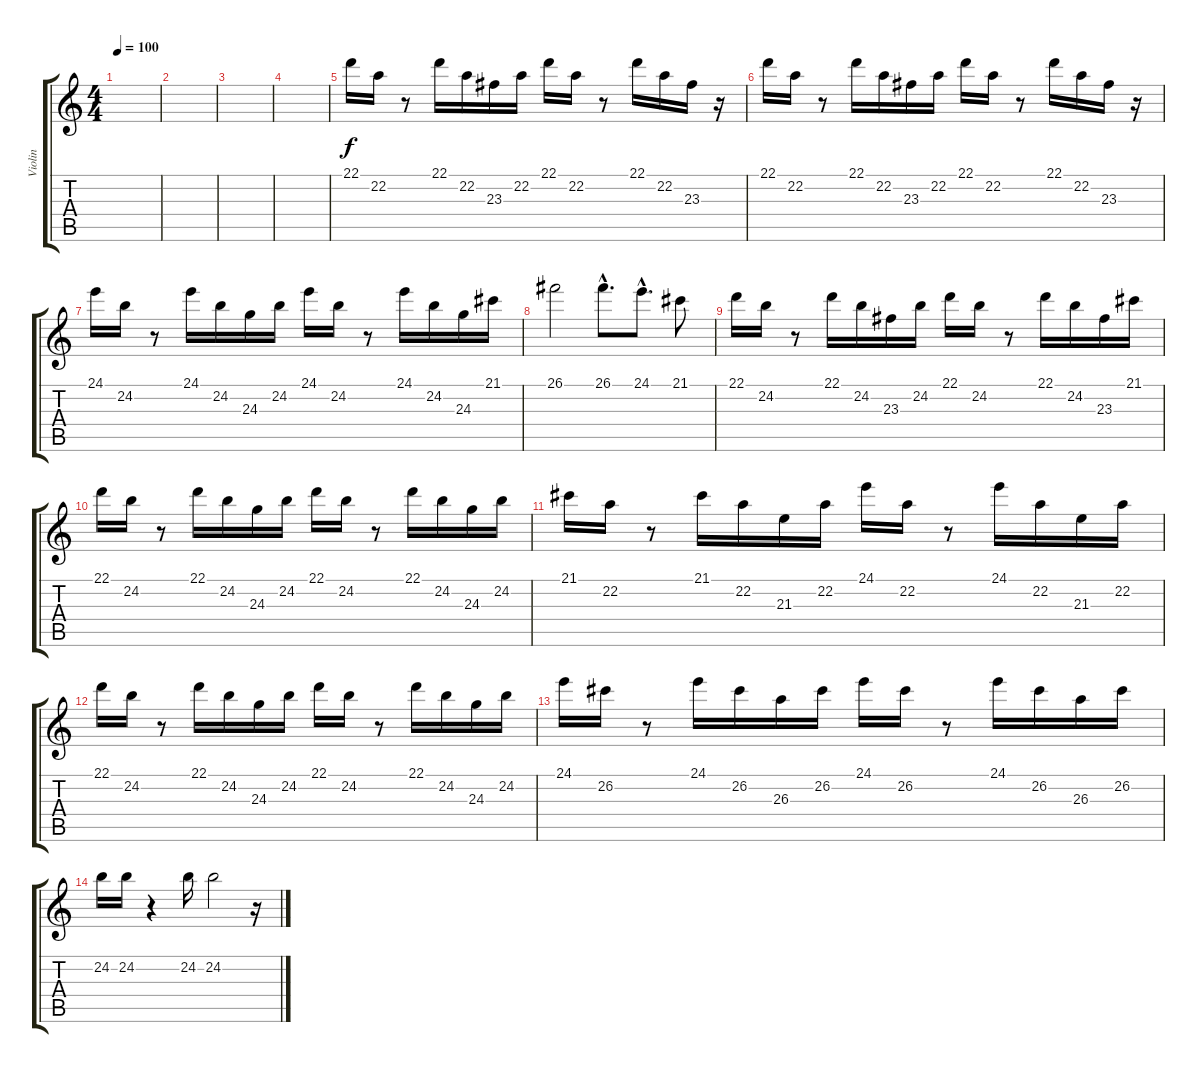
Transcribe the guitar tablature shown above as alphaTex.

\track ("Violin" "Violin") {instrument stringensemble1}
\staff {score tabs}
\tuning (E4 B3 G3 D3 A2 E2) {hide}
\ts (4 4)
\tempo 100
\clef g2
\ks c
|
|
|
|
22.1.16{instrument violin} 22.2.16 r.8 22.1.16 22.2.16 23.3.16 22.2.16 22.1.16 22.2.16 r.8 22.1.16 22.2.16 23.3.16 r.16 |
22.1.16 22.2.16 r.8 22.1.16 22.2.16 23.3.16 22.2.16 22.1.16 22.2.16 r.8 22.1.16 22.2.16 23.3.16 r.16 |
24.1.16 24.2.16 r.8 24.1.16 24.2.16 24.3.16 24.2.16 24.1.16 24.2.16 r.8 24.1.16 24.2.16 24.3.16 21.1.16 |
26.1.2 26.1{hac}.8{d} 24.1{hac}.8{d} 21.1.8 |
22.1.16 24.2.16 r.8 22.1.16 24.2.16 23.3.16 24.2.16 22.1.16 24.2.16 r.8 22.1.16 24.2.16 23.3.16 21.1.16 |
22.1.16 24.2.16 r.8 22.1.16 24.2.16 24.3.16 24.2.16 22.1.16 24.2.16 r.8 22.1.16 24.2.16 24.3.16 24.2.16 |
21.1.16 22.2.16 r.8 21.1.16 22.2.16 21.3.16 22.2.16 24.1.16 22.2.16 r.8 24.1.16 22.2.16 21.3.16 22.2.16 |
22.1.16 24.2.16 r.8 22.1.16 24.2.16 24.3.16 24.2.16 22.1.16 24.2.16 r.8 22.1.16 24.2.16 24.3.16 24.2.16 |
24.1.16 26.2.16 r.8 24.1.16 26.2.16 26.3.16 26.2.16 24.1.16 26.2.16 r.8 24.1.16 26.2.16 26.3.16 26.2.16 |
24.2.16 24.2.16 r.4 24.2.16 24.2.2 r.16
